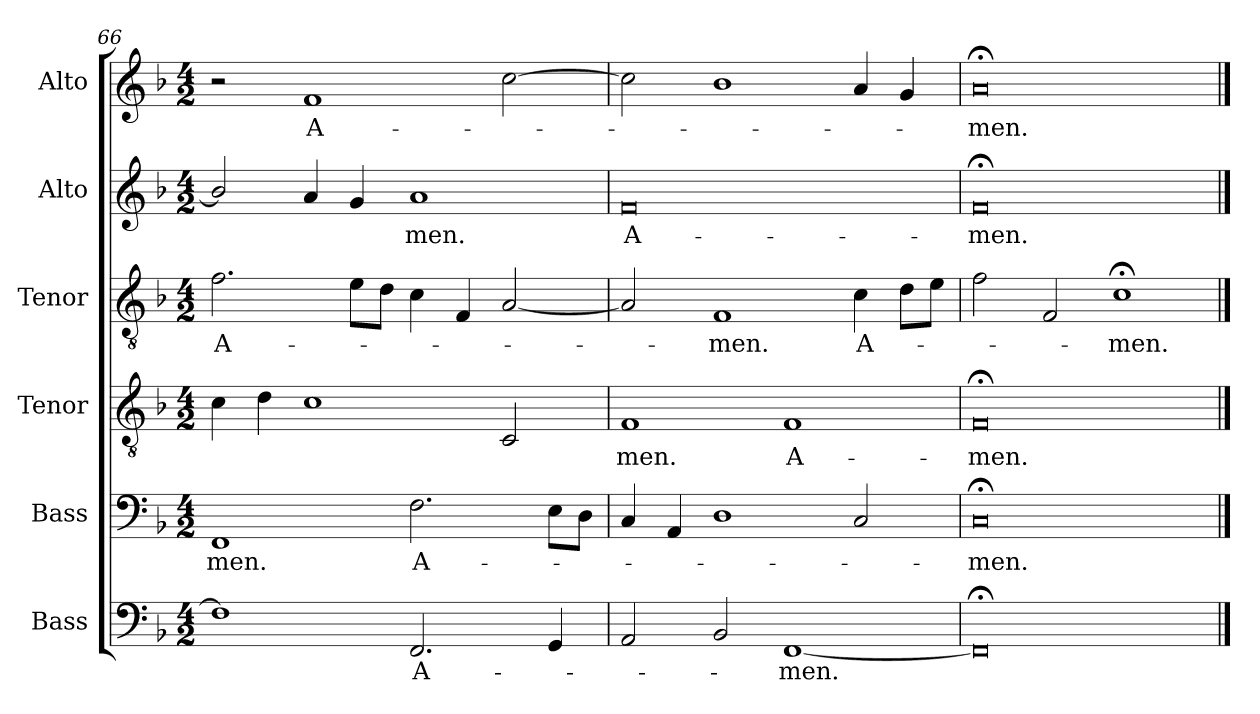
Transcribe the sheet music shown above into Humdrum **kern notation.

**kern	**text	**kern	**text	**kern	**text	**kern	**text	**kern	**text	**kern	**text
*part6	*part6	*part5	*part5	*part4	*part4	*part3	*part3	*part2	*part2	*part1	*part1
*staff6	*staff6	*staff5	*staff5	*staff4	*staff4	*staff3	*staff3	*staff2	*staff2	*staff1	*staff1
*I"Bass	*	*I"Bass	*	*I"Tenor	*	*I"Tenor	*	*I"Alto	*	*I"Alto	*
*I'B.	*	*I'B.	*	*I'T.	*	*I'T.	*	*	*	*	*
*clefF4	*	*clefF4	*	*clefGv2	*	*clefGv2	*	*clefG2	*	*clefG2	*
*	*	*	*	*ITrd7c12	*	*ITrd7c12	*	*	*	*	*
*k[b-]	*	*k[b-]	*	*k[b-]	*	*k[b-]	*	*k[b-]	*	*k[b-]	*
*F:	*	*F:	*	*F:	*	*F:	*	*F:	*	*F:	*
*M4/2	*	*M4/2	*	*M4/2	*	*M4/2	*	*M4/2	*	*M4/2	*
=66	=66	=66	=66	=66	=66	=66	=66	=66	=66	=66	=66
!	!	!	!LO:LY:b:color=#000000	!	!	!	!	!	!	!	!
!	!	!	!	!	!	!	!LO:LY:b:color=#000000	!	!	!	!
1Fi]	.	1FFi	-men.	4Ci\	.	2.Fi\	A-	2b-i/]	.	2r	.
.	.	.	.	4Di\	.	.	.	.	.	.	.
!	!	!	!	!	!	!	!	!	!	!	!LO:LY:b:color=#000000
.	.	.	.	1Ci	.	.	.	4ai/	.	1fi	A-
.	.	.	.	.	.	8Ei\L	.	4gi/	.	.	.
.	.	.	.	.	.	8Di\J	.	.	.	.	.
!	!LO:LY:b:color=#000000	!	!	!	!	!	!	!	!	!	!
!	!	!	!LO:LY:b:color=#000000	!	!	!	!	!	!	!	!
!	!	!	!	!	!	!	!	!	!LO:LY:b:color=#000000	!	!
2.FFi/	A-	2.Fi\	A-	.	.	4Ci\	.	1ai	-men.	.	.
.	.	.	.	.	.	4FFi/	.	.	.	.	.
.	.	.	.	2CCi/	.	[2AAi/	.	.	.	[2cci\	.
4GGi/	.	8Ei\L	.	.	.	.	.	.	.	.	.
.	.	8Di\J	.	.	.	.	.	.	.	.	.
=67	=67	=67	=67	=67	=67	=67	=67	=67	=67	=67	=67
!	!	!	!	!	!LO:LY:b:color=#000000	!	!	!	!	!	!
!	!	!	!	!	!	!	!	!	!LO:LY:b:color=#000000	!	!
2AAi/	.	4Ci/	.	1FFi	-men.	2AAi/]	.	0fi	A-	2cci\]	.
.	.	4AAi/	.	.	.	.	.	.	.	.	.
!	!	!	!	!	!	!	!LO:LY:b:color=#000000	!	!	!	!
2BB-i/	.	1Di	.	.	.	1FFi	-men.	.	.	1b-i	.
!	!LO:LY:b:color=#000000	!	!	!	!	!	!	!	!	!	!
!	!	!	!	!	!LO:LY:b:color=#000000	!	!	!	!	!	!
[1FFi	-men.	.	.	1FFi	A-	.	.	.	.	.	.
!	!	!	!	!	!	!	!LO:LY:b:color=#000000	!	!	!	!
.	.	2Ci/	.	.	.	4Ci\	A-	.	.	4ai/	.
.	.	.	.	.	.	8Di\L	.	.	.	4gi/	.
.	.	.	.	.	.	8Ei\J	.	.	.	.	.
=68	=68	=68	=68	=68	=68	=68	=68	=68	=68	=68	=68
!	!	!	!LO:LY:b:color=#000000	!	!	!	!	!	!	!	!
!	!	!	!	!	!LO:LY:b:color=#000000	!	!	!	!	!	!
!	!	!	!	!	!	!	!	!	!LO:LY:b:color=#000000	!	!
!	!	!	!	!	!	!	!	!	!	!	!LO:LY:b:color=#000000
0FF;i]	.	0C;i	-men.	0FF;i	-men.	2Fi\	.	0f;i	-men.	0a;i	-men.
.	.	.	.	.	.	2FFi/	.	.	.	.	.
!	!	!	!	!	!	!	!LO:LY:b:color=#000000	!	!	!	!
.	.	.	.	.	.	1C;i	-men.	.	.	.	.
==	==	==	==	==	==	==	==	==	==	==	==
*-	*-	*-	*-	*-	*-	*-	*-	*-	*-	*-	*-
